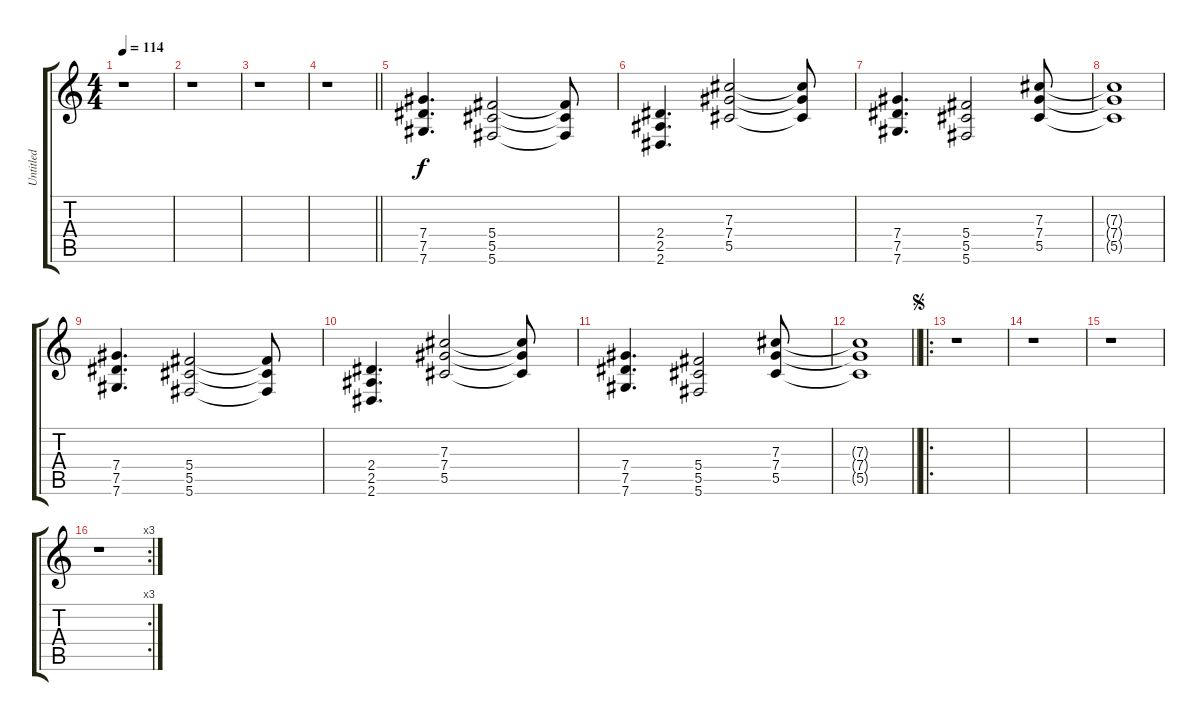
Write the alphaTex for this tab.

\track ("Untitled" "Untitled") {instrument distortionguitar}
\staff {score tabs}
\tuning (Eb4 Bb3 Gb3 Db3 Ab2 Db2) {hide}
\ts (4 4)
\tempo 114
\clef g2
\ks c
r.1{dy f instrument distortionguitar} |
r.1 |
r.1 |
\barLineRight lightlight
r.1 |
(7.4 7.5 7.6).4{d} (5.4 5.5 5.6).2 (5.4{t} 5.5{t} 5.6{t}).8 |
(2.4 2.5 2.6).4{d} (7.3 7.4 5.5).2 (7.3{t} 7.4{t} 5.5{t}).8 |
(7.4 7.5 7.6).4{d} (5.4 5.5 5.6).2 (7.3 7.4 5.5).8 |
(7.3{t} 7.4{t} 5.5{t}).1 |
(7.4 7.5 7.6).4{d} (5.4 5.5 5.6).2 (5.4{t} 5.5{t} 5.6{t}).8 |
(2.4 2.5 2.6).4{d} (7.3 7.4 5.5).2 (7.3{t} 7.4{t} 5.5{t}).8 |
(7.4 7.5 7.6).4{d} (5.4 5.5 5.6).2 (7.3 7.4 5.5).8 |
\barLineRight lightlight
(7.3{t} 7.4{t} 5.5{t}).1 |
\ro
\jump segno
r.1 |
r.1 |
r.1 |
\rc 3
r.1
